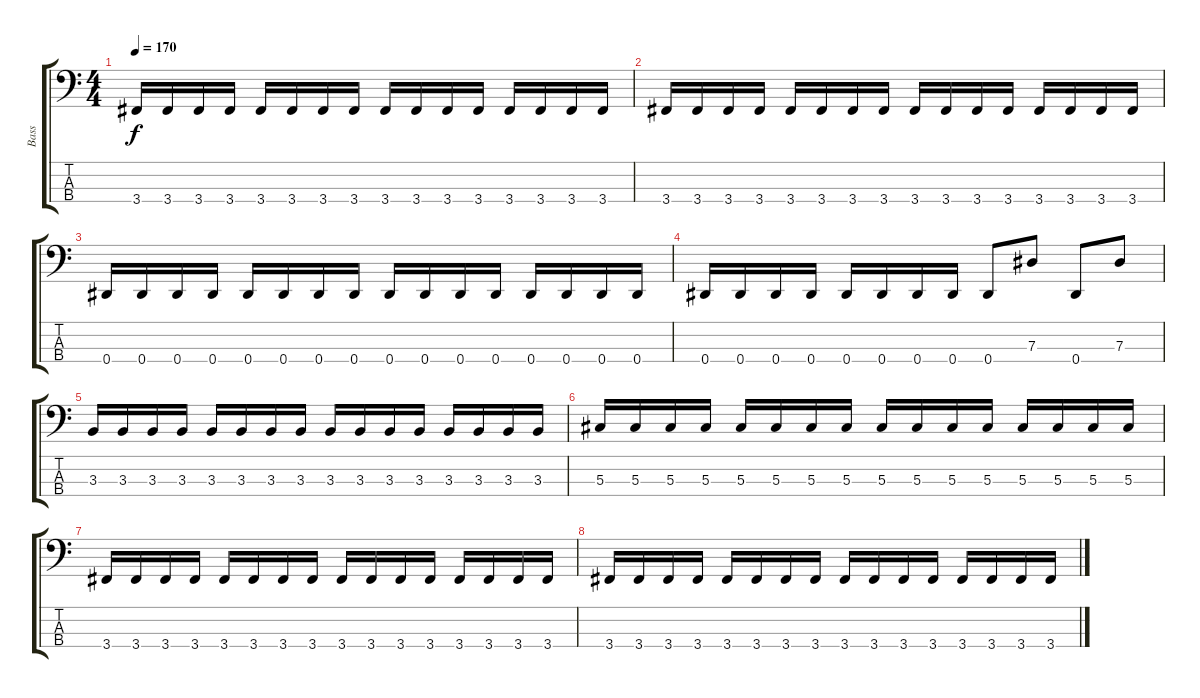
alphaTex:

\track ("Bass" "Bass") {instrument electricbassfinger}
\staff {score tabs}
\tuning (Gb2 Db2 Ab1 Eb1) {hide}
\ts (4 4)
\tempo 170
\clef f4
\ks c
3.4.16{dy f} 3.4.16 3.4.16 3.4.16 3.4.16 3.4.16 3.4.16 3.4.16 3.4.16 3.4.16 3.4.16 3.4.16 3.4.16 3.4.16 3.4.16 3.4.16 |
3.4.16 3.4.16 3.4.16 3.4.16 3.4.16 3.4.16 3.4.16 3.4.16 3.4.16 3.4.16 3.4.16 3.4.16 3.4.16 3.4.16 3.4.16 3.4.16 |
0.4.16 0.4.16 0.4.16 0.4.16 0.4.16 0.4.16 0.4.16 0.4.16 0.4.16 0.4.16 0.4.16 0.4.16 0.4.16 0.4.16 0.4.16 0.4.16 |
0.4.16 0.4.16 0.4.16 0.4.16 0.4.16 0.4.16 0.4.16 0.4.16 0.4.8 7.3.8 0.4.8 7.3.8 |
3.3.16 3.3.16 3.3.16 3.3.16 3.3.16 3.3.16 3.3.16 3.3.16 3.3.16 3.3.16 3.3.16 3.3.16 3.3.16 3.3.16 3.3.16 3.3.16 |
5.3.16 5.3.16 5.3.16 5.3.16 5.3.16 5.3.16 5.3.16 5.3.16 5.3.16 5.3.16 5.3.16 5.3.16 5.3.16 5.3.16 5.3.16 5.3.16 |
3.4.16 3.4.16 3.4.16 3.4.16 3.4.16 3.4.16 3.4.16 3.4.16 3.4.16 3.4.16 3.4.16 3.4.16 3.4.16 3.4.16 3.4.16 3.4.16 |
3.4.16 3.4.16 3.4.16 3.4.16 3.4.16 3.4.16 3.4.16 3.4.16 3.4.16 3.4.16 3.4.16 3.4.16 3.4.16 3.4.16 3.4.16 3.4.16
